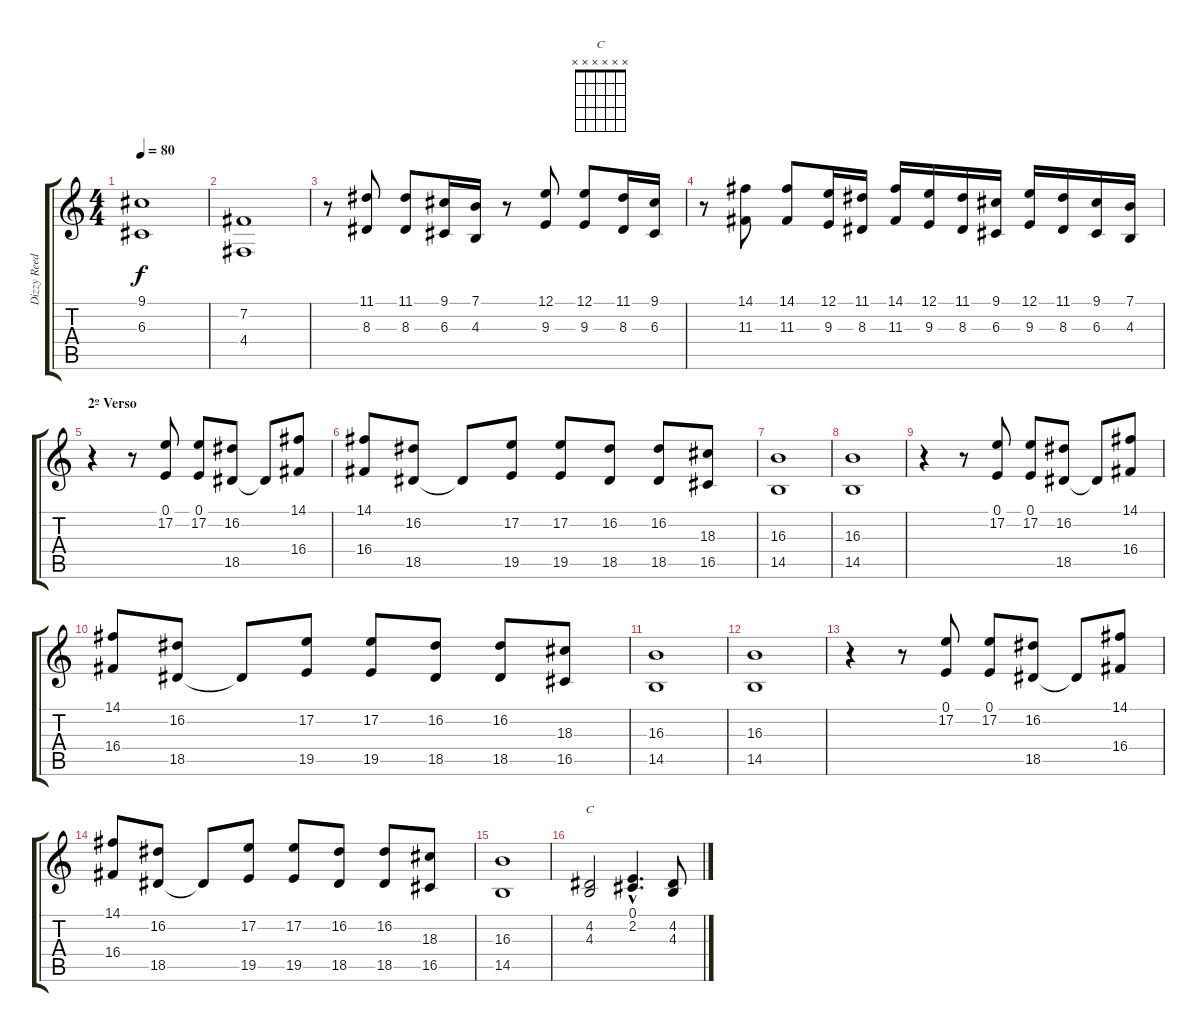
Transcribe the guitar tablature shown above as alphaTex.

\track ("Dizzy Reed" "Dizzy Reed") {instrument stringensemble1}
\staff {score tabs}
\tuning (E4 B3 G3 D3 A2 E2) {hide}
\chord ("C" x x x x x x)
\ts (4 4)
\tempo 80
\clef g2
\ks c
(9.1 6.3).1{dy f} |
(7.2 4.4).1 |
r.8 (11.1 8.3).8 (11.1 8.3).8 (9.1 6.3).16 (7.1 4.3).16 r.8 (12.1 9.3).8 (12.1 9.3).8 (11.1 8.3).16 (9.1 6.3).16 |
r.8 (14.1 11.3).8 (14.1 11.3).8 (12.1 9.3).16 (11.1 8.3).16 (14.1 11.3).16 (12.1 9.3).16 (11.1 8.3).16 (9.1 6.3).16 (12.1 9.3).16 (11.1 8.3).16 (9.1 6.3).16 (7.1 4.3).16 |
\section ("" "2º Verso")
r.4{volume 10 balance 8 instrument stringensemble1} r.8 (0.1 17.2).8 (0.1 17.2).8 (16.2 18.5).8 18.5{t}.8 (14.1 16.4).8 |
(14.1 16.4).8 (16.2 18.5).8 18.5{t}.8 (17.2 19.5).8 (17.2 19.5).8 (16.2 18.5).8 (16.2 18.5).8 (18.3 16.5).8 |
(16.3 14.5).1 |
(16.3 14.5).1 |
r.4 r.8 (0.1 17.2).8 (0.1 17.2).8 (16.2 18.5).8 18.5{t}.8 (14.1 16.4).8 |
(14.1 16.4).8 (16.2 18.5).8 18.5{t}.8 (17.2 19.5).8 (17.2 19.5).8 (16.2 18.5).8 (16.2 18.5).8 (18.3 16.5).8 |
(16.3 14.5).1 |
(16.3 14.5).1 |
r.4 r.8 (0.1 17.2).8 (0.1 17.2).8 (16.2 18.5).8 18.5{t}.8 (14.1 16.4).8 |
(14.1 16.4).8 (16.2 18.5).8 18.5{t}.8 (17.2 19.5).8 (17.2 19.5).8 (16.2 18.5).8 (16.2 18.5).8 (18.3 16.5).8 |
(16.3 14.5).1 |
(4.2 4.3).2{ch "C"} (0.1{hac} 2.2{hac}).4{d} (4.2 4.3).8
